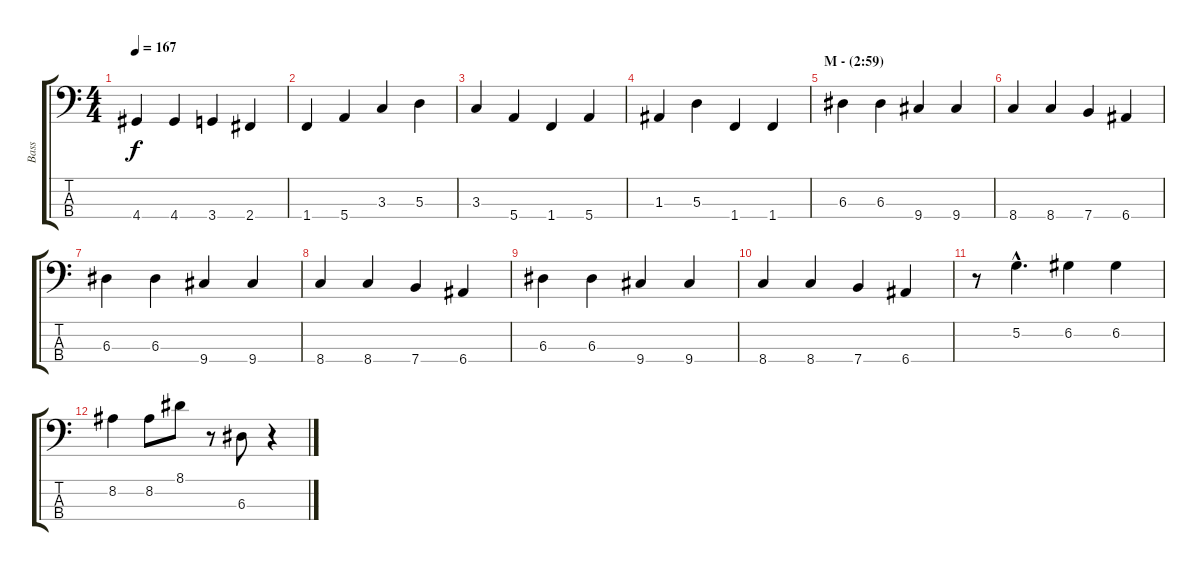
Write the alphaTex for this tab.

\track ("Bass" "Bass") {instrument electricbasspick}
\staff {score tabs}
\tuning (G2 D2 A1 E1) {hide}
\ts (4 4)
\tempo 167
\clef f4
\ks c
4.4.4{dy f} 4.4.4 3.4.4 2.4.4 |
1.4.4 5.4.4 3.3.4 5.3.4 |
3.3.4 5.4.4 1.4.4 5.4.4 |
1.3.4 5.3.4 1.4.4 1.4.4 |
\section ("" "M - (2:59)")
6.3.4 6.3.4 9.4.4 9.4.4 |
8.4.4 8.4.4 7.4.4 6.4.4 |
6.3.4 6.3.4 9.4.4 9.4.4 |
8.4.4 8.4.4 7.4.4 6.4.4 |
6.3.4 6.3.4 9.4.4 9.4.4 |
8.4.4 8.4.4 7.4.4 6.4.4 |
r.8 5.2{hac}.4{d} 6.2.4 6.2.4 |
8.2.4 8.2.8 8.1.8 r.8 6.3.8 r.4
